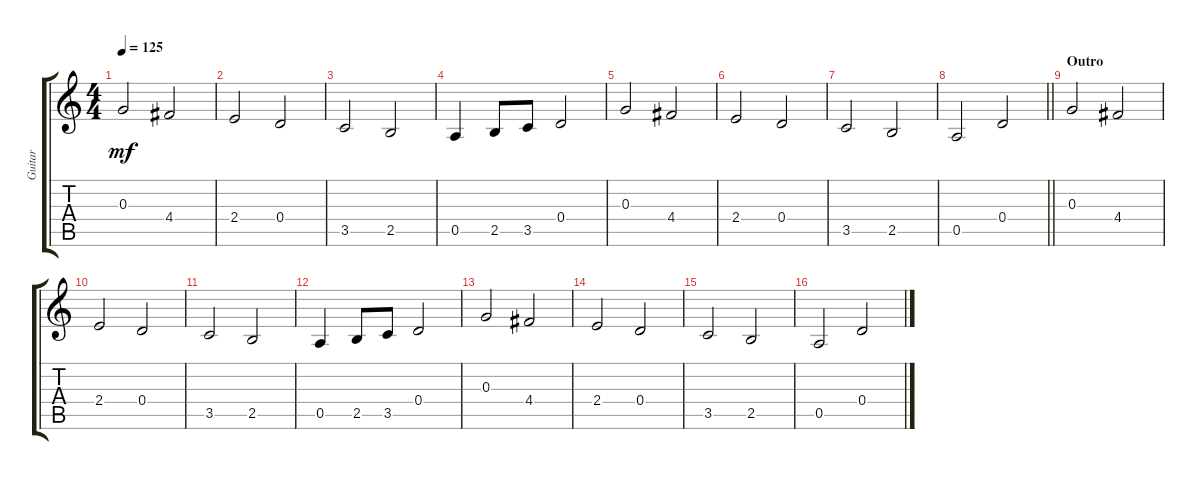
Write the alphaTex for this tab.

\track ("Guitar" "Guitar") {instrument electricguitarclean}
\staff {score tabs}
\tuning (E4 B3 G3 D3 A2 E2) {hide}
\ts (4 4)
\tempo 125
\clef g2
\ks c
0.3.2{dy mf} 4.4.2 |
2.4.2 0.4.2 |
3.5.2 2.5.2 |
0.5.4 2.5.8 3.5.8 0.4.2 |
0.3.2 4.4.2 |
2.4.2 0.4.2 |
3.5.2 2.5.2 |
\barLineRight lightlight
0.5.2 0.4.2 |
\section ("" "Outro")
0.3.2 4.4.2 |
2.4.2 0.4.2 |
3.5.2 2.5.2 |
0.5.4 2.5.8 3.5.8 0.4.2 |
0.3.2 4.4.2 |
2.4.2 0.4.2 |
3.5.2 2.5.2 |
0.5.2 0.4.2
